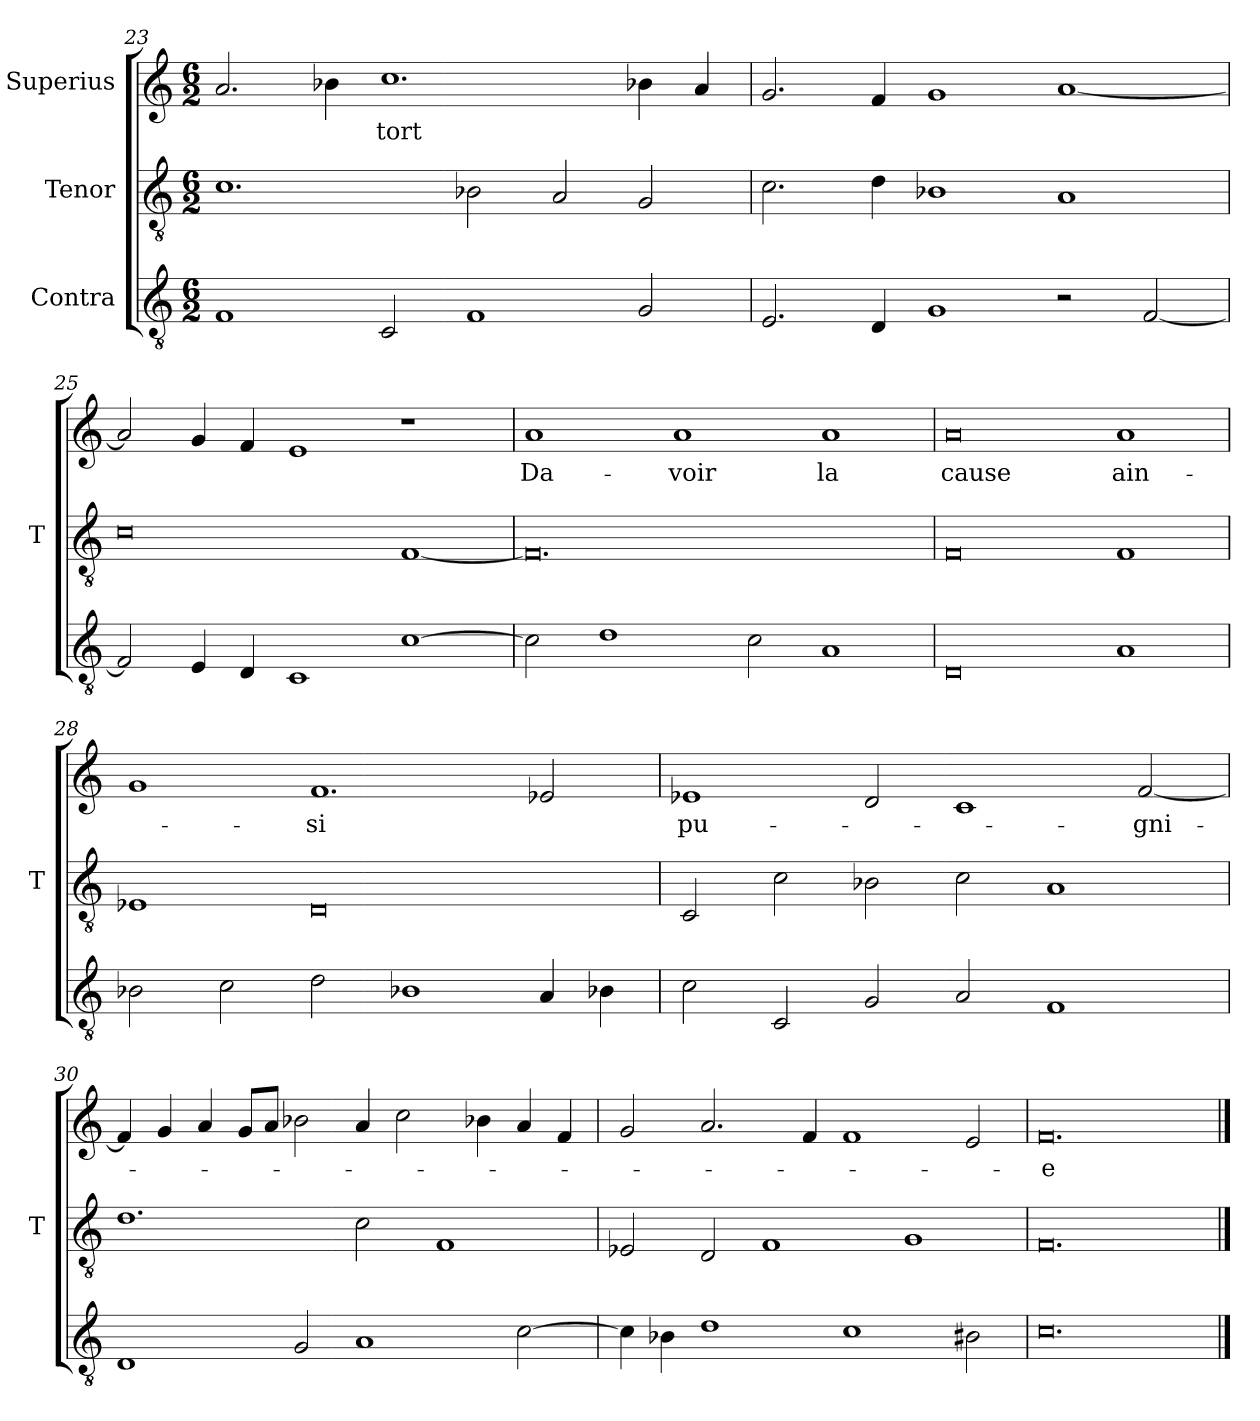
**kern	**kern	**kern	**text
*part3	*part2	*part1	*part1
*staff3	*staff2	*staff1	*staff1
*I"Contra	*I"Tenor	*I"Superius	*
*	*I'T	*	*
*clefGv2	*clefGv2	*clefG2	*
*M6/2	*M6/2	*M6/2	*
=23	=23	=23	=23
1F	1.c	2.a	.
.	.	4b-X	.
2C	.	1.cc	-tort
1F	2B-X	.	.
.	2A	.	.
2G	2G	4b-X	.
.	.	4a	.
=24	=24	=24	=24
2.E	2.c	2.g	.
4D	4d	4f	.
1G	1B-X	1g	.
2r	1A	[1a	.
[2F	.	.	.
=25	=25	=25	=25
2F]	0c	2a]	.
4E	.	4g	.
4D	.	4f	.
1C	.	1e	.
[1c	[1F	1r	.
=26	=26	=26	=26
2c]	0.F]	1a	Da-
1d	.	.	.
.	.	1a	-voir
2c	.	.	.
1A	.	1a	-la
=27	=27	=27	=27
0D	0F	0a	-cause
1A	1F	1a	ain-
=28	=28	=28	=28
2B-X	1E-X	1g	.
2c	.	.	.
2d	0D	1.f	-si
1B-X	.	.	.
4A	.	2e-X	.
4B-X	.	.	.
=29	=29	=29	=29
2c	2C	1e-X	pu-
2C	2c	.	.
2G	2B-X	2d	.
2A	2c	1c	.
1F	1A	.	.
.	.	[2f	-gni-
=30	=30	=30	=30
1D	1.d	4f]	.
.	.	4g	.
.	.	4a	.
.	.	8g/L	.
.	.	8a/J	.
2G	.	2b-X	.
1A	2c	4a	.
.	.	2cc	.
.	1F	.	.
.	.	4b-X	.
[2c	.	4a	.
.	.	4f	.
=31	=31	=31	=31
4c]	2E-X	2g	.
4B-X	.	.	.
1d	2D	2.a	.
.	1F	.	.
.	.	4f	.
1c	.	1f	.
.	1G	.	.
2B#X	.	2e	.
=32	=32	=32	=32
0.c	0.F	0.f	-e
==	==	==	==
*-	*-	*-	*-
